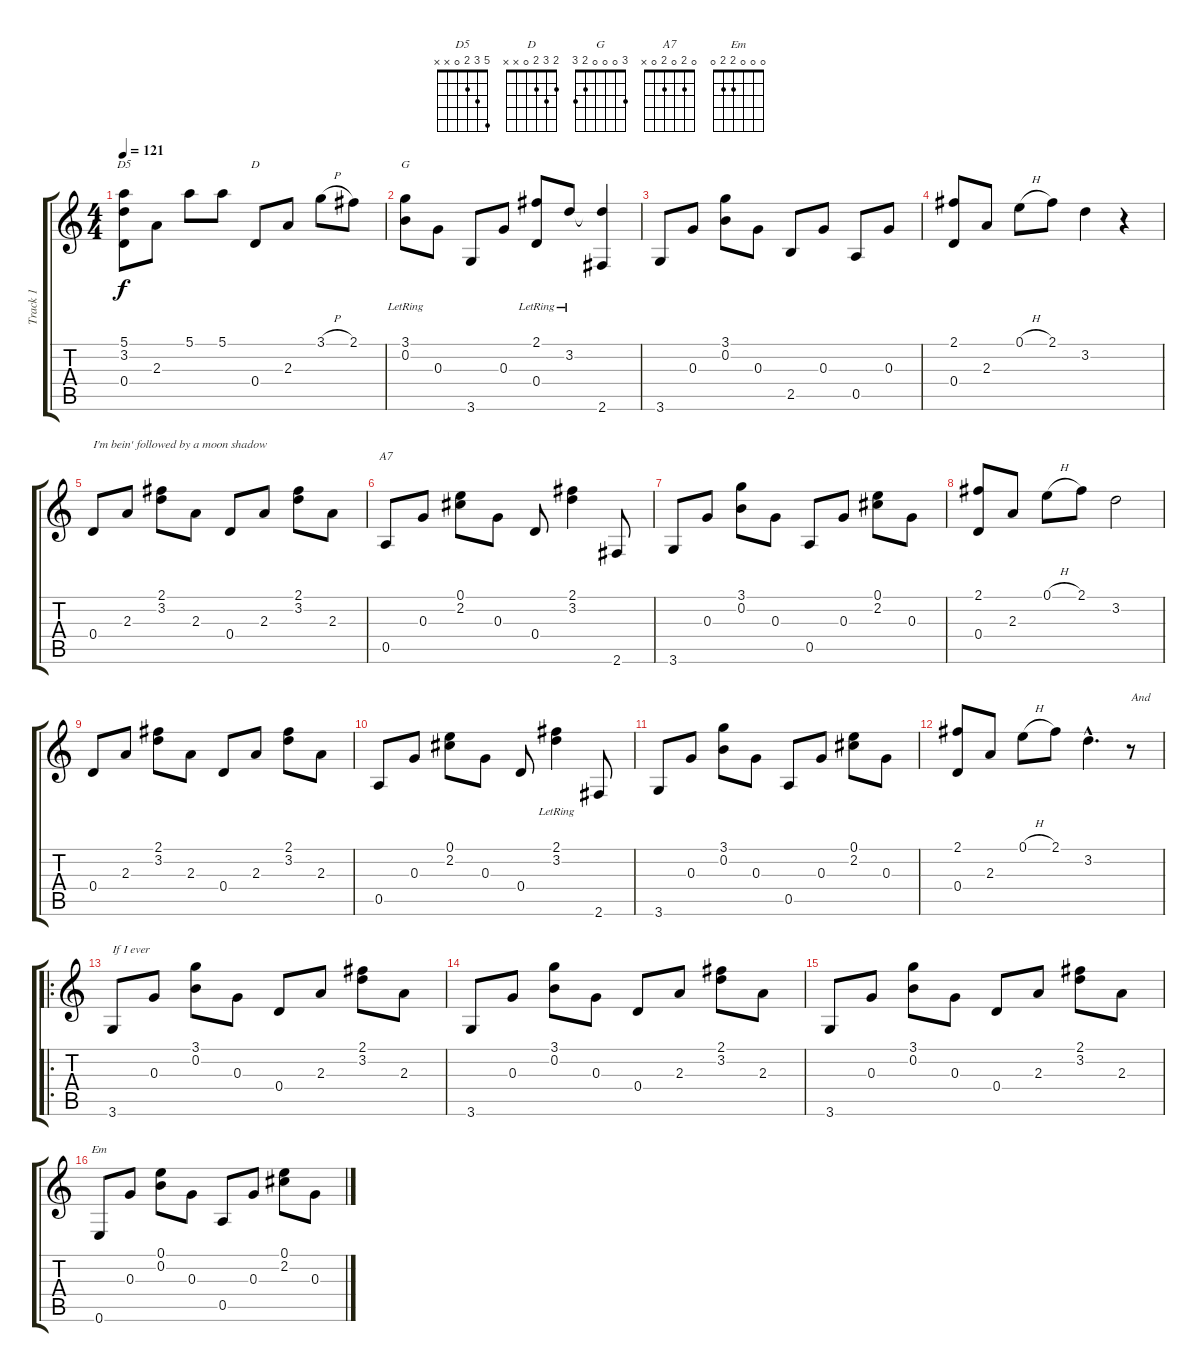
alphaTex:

\track ("Track 1" "Track 1") {instrument acousticguitarnylon}
\staff {score tabs}
\tuning (E4 B3 G3 D3 A2 E2) {hide}
\chord ("D5" 5 3 2 0 x x)
\chord ("D" 2 3 2 0 x x)
\chord ("G" 3 0 0 0 2 3)
\chord ("A7" 0 2 0 2 0 x)
\chord ("Em" 0 0 0 2 2 0)
\ts (4 4)
\tempo 121
\clef g2
\ks c
(5.1 3.2 0.4).8{ch "D5" dy f instrument acousticguitarnylon} 2.3.8 5.1.8 5.1.8 0.4.8{ch "D"} 2.3.8 3.1{h}.8 2.1.8 |
(3.1{lr} 0.2).8{ch "G"} 0.3.8 3.6.8 0.3.8 (2.1 0.4{lr}).8 3.2{lr}.8 (3.2{t} 2.6).4 |
3.6.8 0.3.8 (3.1 0.2).8 0.3.8 2.5.8 0.3.8 0.5.8 0.3.8 |
(2.1 0.4).8 2.3.8 0.1{h}.8 2.1.8 3.2.4 r.4 |
0.4.8{txt "I'm bein' followed by a moon shadow"} 2.3.8 (2.1 3.2).8 2.3.8 0.4.8 2.3.8 (2.1 3.2).8 2.3.8 |
0.5.8{ch "A7"} 0.3.8 (0.1 2.2).8 0.3.8 0.4.8 (2.1 3.2).4 2.6.8 |
3.6.8 0.3.8 (3.1 0.2).8 0.3.8 0.5.8 0.3.8 (0.1 2.2).8 0.3.8 |
(2.1 0.4).8 2.3.8 0.1{h}.8 2.1.8 3.2.2 |
0.4.8 2.3.8 (2.1 3.2).8 2.3.8 0.4.8 2.3.8 (2.1 3.2).8 2.3.8 |
0.5.8 0.3.8 (0.1 2.2).8 0.3.8 0.4.8 (2.1 3.2{lr}).4 2.6.8 |
3.6.8 0.3.8 (3.1 0.2).8 0.3.8 0.5.8 0.3.8 (0.1 2.2).8 0.3.8 |
(2.1 0.4).8 2.3.8 0.1{h}.8 2.1.8 3.2{hac}.4{d} r.8{txt "And"} |
\ro
3.6.8{txt "If I ever"} 0.3.8 (3.1 0.2).8 0.3.8 0.4.8 2.3.8 (2.1 3.2).8 2.3.8 |
3.6.8 0.3.8 (3.1 0.2).8 0.3.8 0.4.8 2.3.8 (2.1 3.2).8 2.3.8 |
3.6.8 0.3.8 (3.1 0.2).8 0.3.8 0.4.8 2.3.8 (2.1 3.2).8 2.3.8 |
0.6.8{ch "Em"} 0.3.8 (0.1 0.2).8 0.3.8 0.5.8 0.3.8 (0.1 2.2).8 0.3.8
